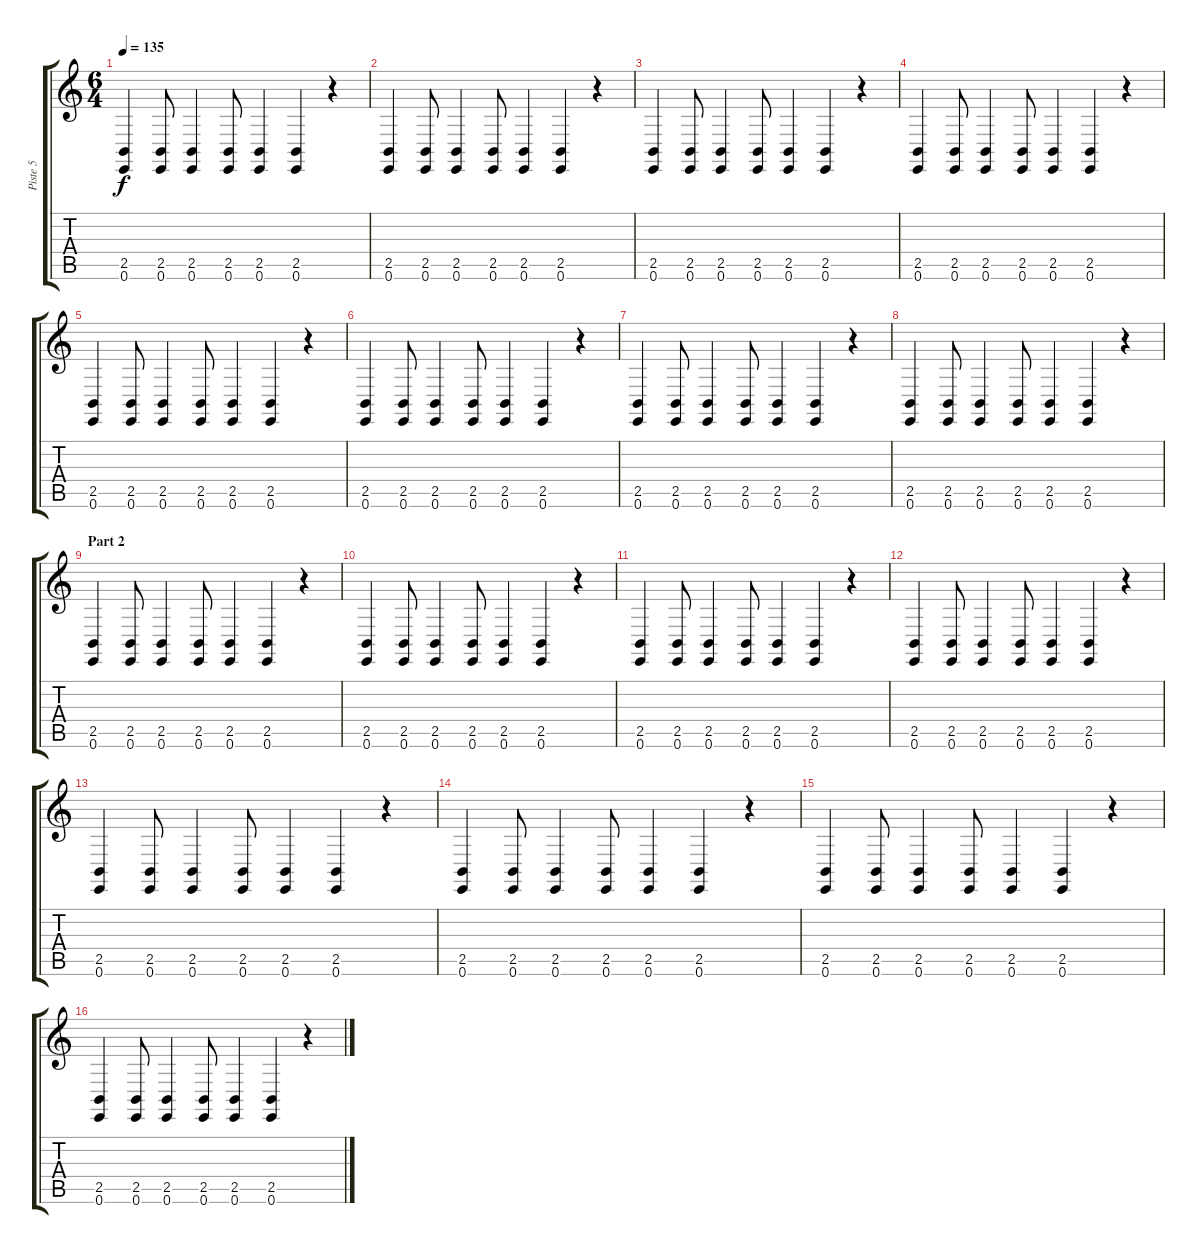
\track ("Piste 5" "Piste 5") {instrument timpani}
\staff {score tabs}
\tuning (E4 B3 G3 D3 A2 E2) {hide}
\ts (6 4)
\tempo 135
\clef g2
\ks c
(2.5 0.6).4{dy f} (2.5 0.6).8 (2.5 0.6).4 (2.5 0.6).8 (2.5 0.6).4 (2.5 0.6).4 r.4 |
(2.5 0.6).4 (2.5 0.6).8 (2.5 0.6).4 (2.5 0.6).8 (2.5 0.6).4 (2.5 0.6).4 r.4 |
(2.5 0.6).4 (2.5 0.6).8 (2.5 0.6).4 (2.5 0.6).8 (2.5 0.6).4 (2.5 0.6).4 r.4 |
(2.5 0.6).4 (2.5 0.6).8 (2.5 0.6).4 (2.5 0.6).8 (2.5 0.6).4 (2.5 0.6).4 r.4 |
(2.5 0.6).4 (2.5 0.6).8 (2.5 0.6).4 (2.5 0.6).8 (2.5 0.6).4 (2.5 0.6).4 r.4 |
(2.5 0.6).4 (2.5 0.6).8 (2.5 0.6).4 (2.5 0.6).8 (2.5 0.6).4 (2.5 0.6).4 r.4 |
(2.5 0.6).4 (2.5 0.6).8 (2.5 0.6).4 (2.5 0.6).8 (2.5 0.6).4 (2.5 0.6).4 r.4 |
(2.5 0.6).4 (2.5 0.6).8 (2.5 0.6).4 (2.5 0.6).8 (2.5 0.6).4 (2.5 0.6).4 r.4 |
\section ("" "Part 2")
(2.5 0.6).4 (2.5 0.6).8 (2.5 0.6).4 (2.5 0.6).8 (2.5 0.6).4 (2.5 0.6).4 r.4 |
(2.5 0.6).4 (2.5 0.6).8 (2.5 0.6).4 (2.5 0.6).8 (2.5 0.6).4 (2.5 0.6).4 r.4 |
(2.5 0.6).4 (2.5 0.6).8 (2.5 0.6).4 (2.5 0.6).8 (2.5 0.6).4 (2.5 0.6).4 r.4 |
(2.5 0.6).4 (2.5 0.6).8 (2.5 0.6).4 (2.5 0.6).8 (2.5 0.6).4 (2.5 0.6).4 r.4 |
(2.5 0.6).4 (2.5 0.6).8 (2.5 0.6).4 (2.5 0.6).8 (2.5 0.6).4 (2.5 0.6).4 r.4 |
(2.5 0.6).4 (2.5 0.6).8 (2.5 0.6).4 (2.5 0.6).8 (2.5 0.6).4 (2.5 0.6).4 r.4 |
(2.5 0.6).4 (2.5 0.6).8 (2.5 0.6).4 (2.5 0.6).8 (2.5 0.6).4 (2.5 0.6).4 r.4 |
(2.5 0.6).4 (2.5 0.6).8 (2.5 0.6).4 (2.5 0.6).8 (2.5 0.6).4 (2.5 0.6).4 r.4
